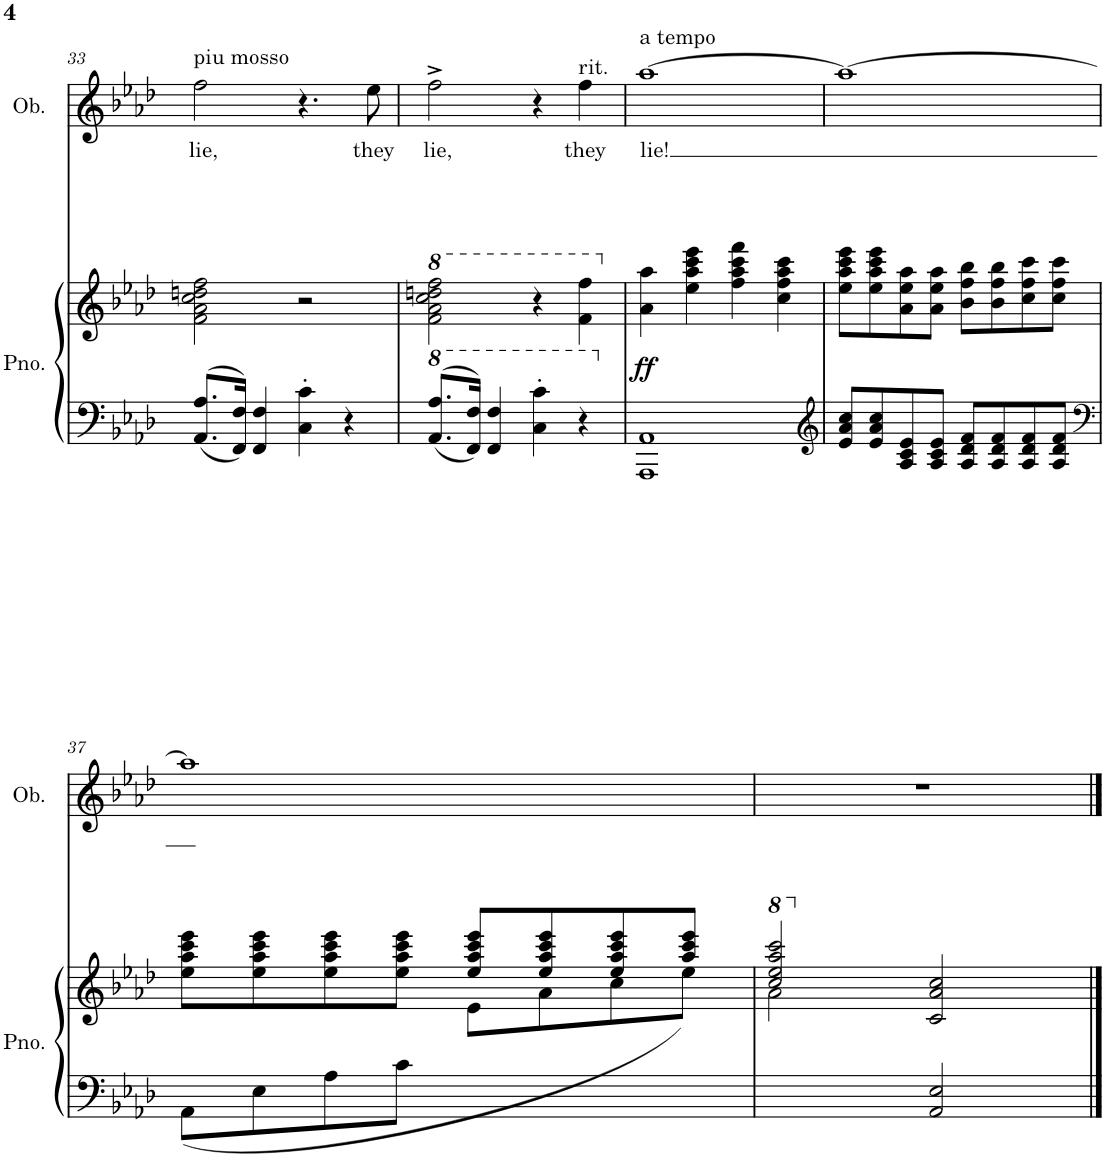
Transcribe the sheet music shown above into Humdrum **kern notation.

**kern	**kern	**dynam	**kern	**text
*part2	*part2	*part2	*part1	*part1
*staff3	*staff2	*staff2/3	*staff1	*staff1
*I"Piano	*	*	*I"Oboe	*
*I'Pno.	*	*	*I'Ob.	*
!!LO:PB:g=z
*clefF4	*clefG2	*	*clefG2	*
*k[b-e-a-d-]	*k[b-e-a-d-]	*	*k[b-e-a-d-]	*
*M4/4	*M4/4	*	*M4/4	*
*met(c)	*met(c)	*	*met(c)	*
=33	=33	=33	=33	=33
!	!	!	!LO:TX:a:t=piu mosso	!
!	!	!	!	!LO:LY:b
8.AA-/ 8.A-/L	2f\ 2a-\ 2cc\ 2ddn\ 2ff\	.	2ff\	lie,
16FF/ 16F/Jk	.	.	.	.
4FF/ 4F/	.	.	.	.
4C\' 4c\'	2r	.	4.r	.
4r	.	.	.	.
!	!	!	!	!LO:LY:b
.	.	.	8ee-\	they
=34	=34	=34	=34	=34
*8va	*	*	*	*
*	*8va	*	*	*
!	!	!	!	!LO:LY:b
8.A-/ 8.a-/L	2ff\ 2aa-\ 2ccc\ 2dddn\ 2fff\	.	2ff^\	lie,
16F/ 16f/Jk	.	.	.	.
4F/ 4f/	.	.	.	.
4c\' 4cc\'	4r	.	4r	.
!	!	!	!LO:TX:a:t=rit.	!
!	!	!	!	!LO:LY:b
4r	4ff\ 4fff\	.	4ff\	they
=35	=35	=35	=35	=35
*X8va	*	*	*	*
*	*X8va	*	*	*
!	!	!	!LO:TX:a:t=a tempo	!
!	!	!LO:DY:b	!	!LO:LY:b
1AAA- 1AA-	4a-\ 4aa-\	ff	[1aa-	lie!
.	4ee-\ 4aa-\ 4ccc\ 4eee-\	.	.	.
.	4ff\ 4aa-\ 4ccc\ 4fff\	.	.	.
.	4cc\ 4ff\ 4aa-\ 4ccc\	.	.	.
=36	=36	=36	=36	=36
*clefG2	*	*	*	*
8e-/ 8a-/ 8cc/L	8ee-\ 8aa-\ 8ccc\ 8eee-\L	.	1aa-_	.
8e-/ 8a-/ 8cc/	8ee-\ 8aa-\ 8ccc\ 8eee-\	.	.	.
8A-/ 8c/ 8e-/	8a-\ 8ee-\ 8aa-\	.	.	.
8A-/ 8c/ 8e-/J	8a-\ 8ee-\ 8aa-\J	.	.	.
8A-/ 8d-/ 8f/L	8b-\ 8ff\ 8bb-\L	.	.	.
8A-/ 8d-/ 8f/	8b-\ 8ff\ 8bb-\	.	.	.
8A-/ 8d-/ 8f/	8cc\ 8ff\ 8ccc\	.	.	.
8A-/ 8d-/ 8f/J	8cc\ 8ff\ 8ccc\J	.	.	.
!!LO:LB:g=z
=37	=37	=37	=37	=37
*clefF4	*	*	*	*
*	*^	*	*	*
(<8AA-\L	8ee-\ 8aa-\ 8ccc\ 8eee-\L	2ryy	.	1aa-]	.
8E-\	8ee-\ 8aa-\ 8ccc\ 8eee-\	.	.	.	.
8A-\	8ee-\ 8aa-\ 8ccc\ 8eee-\	.	.	.	.
8c\J	8ee-\ 8aa-\ 8ccc\ 8eee-\J	.	.	.	.
2ryy	8ee-/ 8aa-/ 8ccc/ 8eee-/L	8e-\L	.	.	.
.	8ee-/ 8aa-/ 8ccc/ 8eee-/	8a-\	.	.	.
.	8ee-/ 8aa-/ 8ccc/ 8eee-/	8cc\	.	.	.
.	8aa-/ 8ccc/ 8eee-/J	8ee-\J)	.	.	.
=38	=38	=38	=38	=38	=38
*	*8va	*	*	*	*
2ryy	2ccc/ 2eee-/ 2aaa-/ 2cccc/	2a-\	.	1r	.
*	*X8va	*	*	*	*
2AA-/ 2E-/	2c/ 2a-/ 2cc/	2ryy	.	.	.
*	*v	*v	*	*	*
==	==	==	==	==
*-	*-	*-	*-	*-
